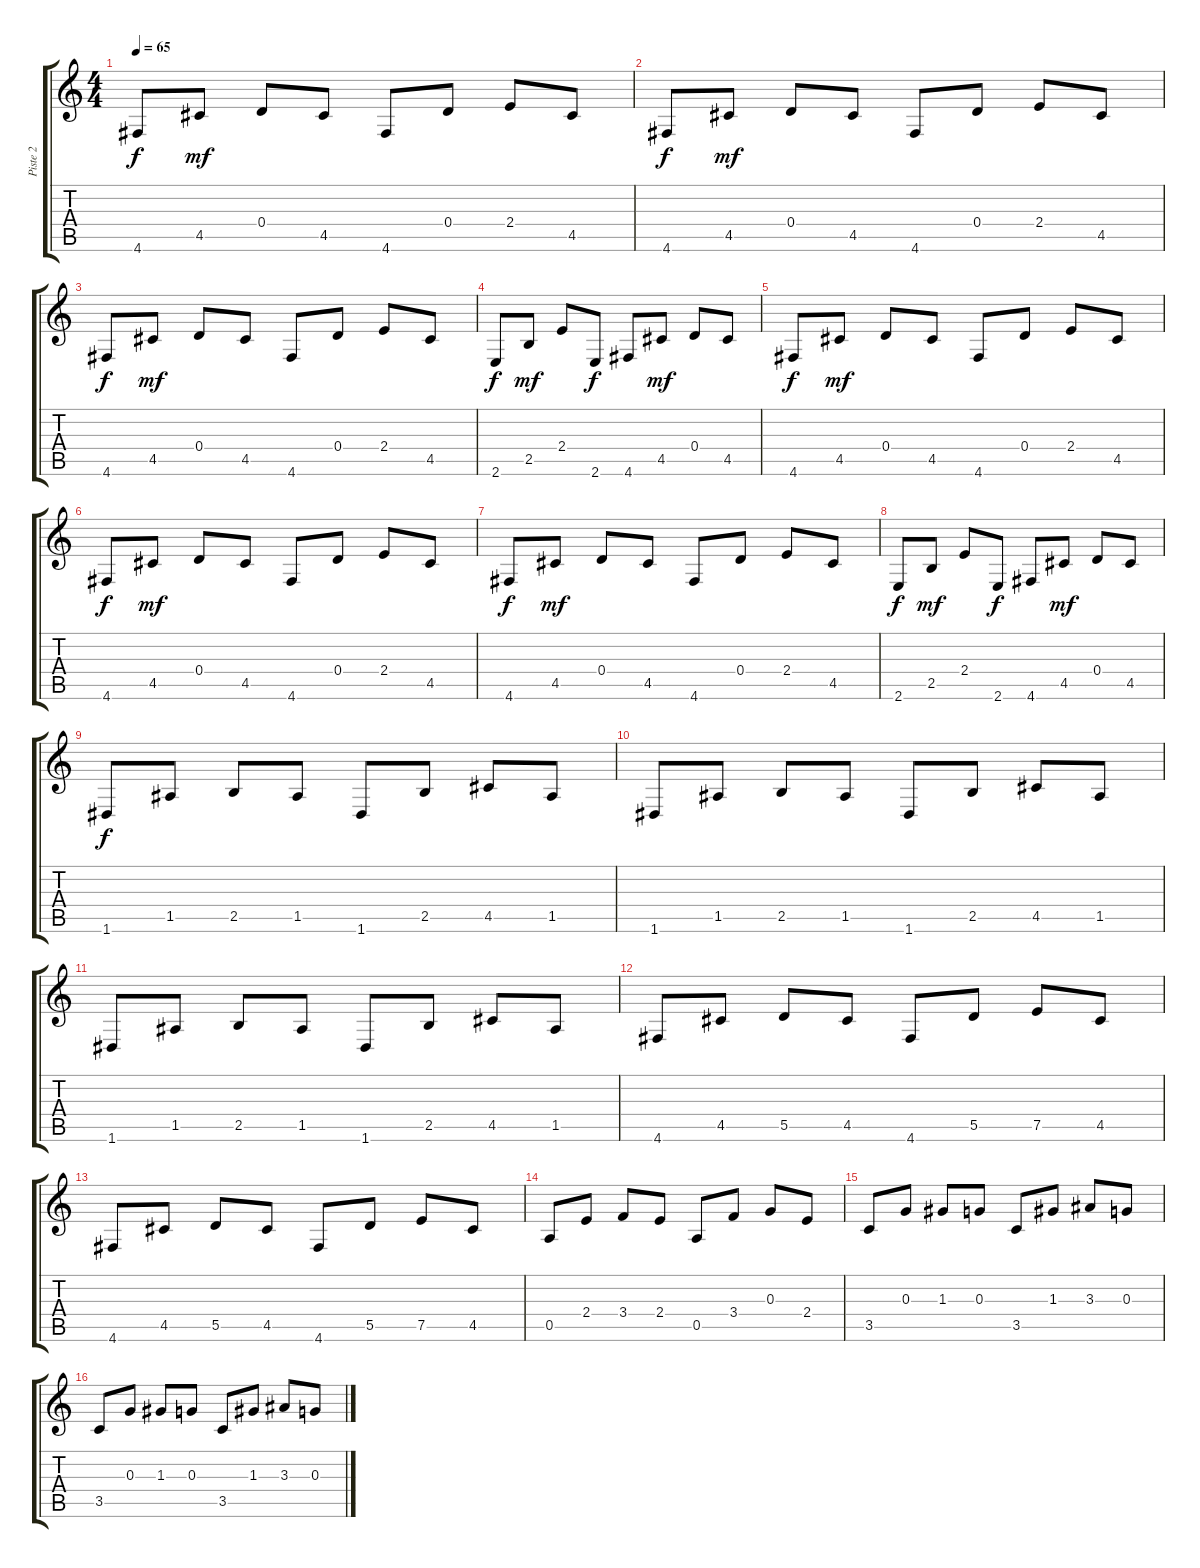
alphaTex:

\track ("Piste 2" "Piste 2") {instrument acousticguitarnylon}
\staff {score tabs}
\tuning (E4 B3 G3 D3 A2 D2) {hide}
\ts (4 4)
\tempo 65
\clef g2
\ks c
4.6.8{dy f} 4.5.8{dy mf} 0.4.8 4.5.8 4.6.8 0.4.8 2.4.8 4.5.8 |
4.6.8{dy f} 4.5.8{dy mf} 0.4.8 4.5.8 4.6.8 0.4.8 2.4.8 4.5.8 |
4.6.8{dy f} 4.5.8{dy mf} 0.4.8 4.5.8 4.6.8 0.4.8 2.4.8 4.5.8 |
2.6.8{dy f} 2.5.8{dy mf} 2.4.8 2.6.8{dy f} 4.6.8 4.5.8{dy mf} 0.4.8 4.5.8 |
4.6.8{dy f} 4.5.8{dy mf} 0.4.8 4.5.8 4.6.8 0.4.8 2.4.8 4.5.8 |
4.6.8{dy f} 4.5.8{dy mf} 0.4.8 4.5.8 4.6.8 0.4.8 2.4.8 4.5.8 |
4.6.8{dy f} 4.5.8{dy mf} 0.4.8 4.5.8 4.6.8 0.4.8 2.4.8 4.5.8 |
2.6.8{dy f} 2.5.8{dy mf} 2.4.8 2.6.8{dy f} 4.6.8 4.5.8{dy mf} 0.4.8 4.5.8 |
1.6.8{dy f} 1.5.8 2.5.8 1.5.8 1.6.8 2.5.8 4.5.8 1.5.8 |
1.6.8 1.5.8 2.5.8 1.5.8 1.6.8 2.5.8 4.5.8 1.5.8 |
1.6.8 1.5.8 2.5.8 1.5.8 1.6.8 2.5.8 4.5.8 1.5.8 |
4.6.8 4.5.8 5.5.8 4.5.8 4.6.8 5.5.8 7.5.8 4.5.8 |
4.6.8 4.5.8 5.5.8 4.5.8 4.6.8 5.5.8 7.5.8 4.5.8 |
0.5.8 2.4.8 3.4.8 2.4.8 0.5.8 3.4.8 0.3.8 2.4.8 |
3.5.8 0.3.8 1.3.8 0.3.8 3.5.8 1.3.8 3.3.8 0.3.8 |
3.5.8 0.3.8 1.3.8 0.3.8 3.5.8 1.3.8 3.3.8 0.3.8
